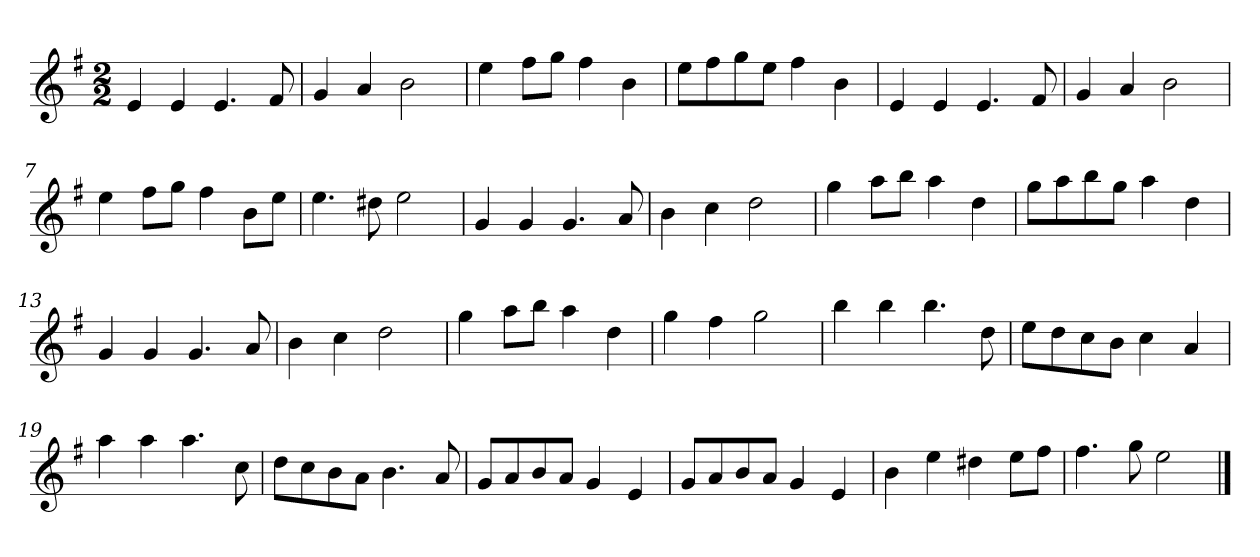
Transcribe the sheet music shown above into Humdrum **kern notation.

**kern
*part1
*staff1
*k[f#]
*M2/2
*MM120
=1
4e
4e
4.e
8f#
=2
4g
4a
2b
=3
4ee
8ff#L
8ggJ
4ff#
4b
=4
8eeL
8ff#
8gg
8eeJ
4ff#
4b
=5
4e
4e
4.e
8f#
=6
4g
4a
2b
=7
4ee
8ff#L
8ggJ
4ff#
8bL
8eeJ
=8
4.ee
8dd#X
2ee
=9
4g
4g
4.g
8a
=10
4b
4cc
2dd
=11
4gg
8aaL
8bbJ
4aa
4dd
=12
8ggL
8aa
8bb
8ggJ
4aa
4dd
=13
4g
4g
4.g
8a
=14
4b
4cc
2dd
=15
4gg
8aaL
8bbJ
4aa
4dd
=16
4gg
4ff#
2gg
=17
4bb
4bb
4.bb
8dd
=18
8eeL
8dd
8cc
8bJ
4cc
4a
=19
4aa
4aa
4.aa
8cc
=20
8ddL
8cc
8b
8aJ
4.b
8a
=21
8gL
8a
8b
8aJ
4g
4e
=22
8gL
8a
8b
8aJ
4g
4e
=23
4b
4ee
4dd#X
8eeL
8ff#J
=24
4.ff#
8gg
2ee
==
*-
